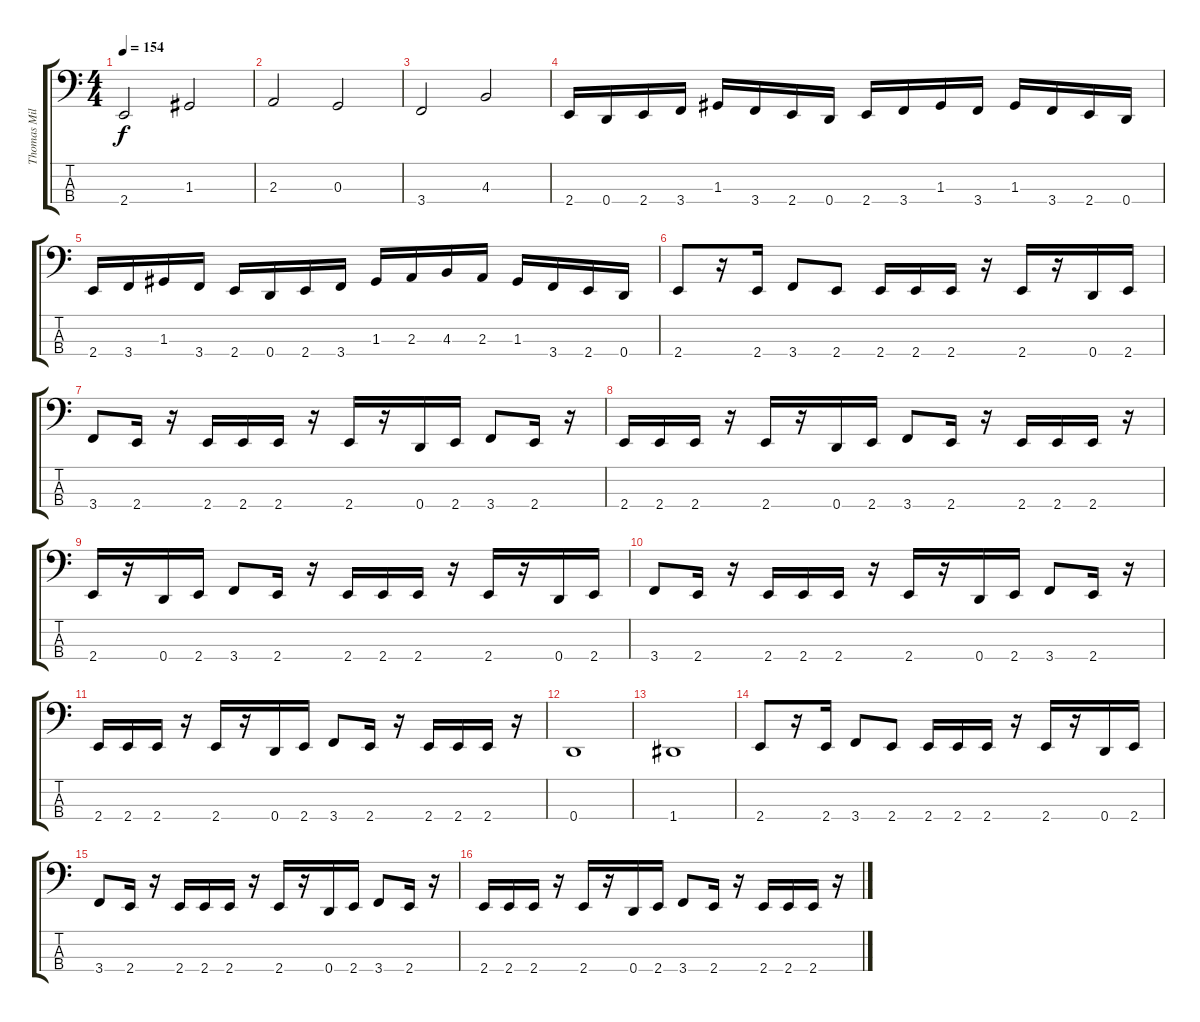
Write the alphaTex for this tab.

\track ("Thomas Miller (bass)" "Thomas Mil") {instrument slapbass2}
\staff {score tabs}
\tuning (F2 C2 G1 D1) {hide}
\ts (4 4)
\tempo 154
\clef f4
\ks c
2.4.2{dy f} 1.3.2 |
2.3.2 0.3.2 |
3.4.2 4.3.2 |
2.4.16 0.4.16 2.4.16 3.4.16 1.3.16 3.4.16 2.4.16 0.4.16 2.4.16 3.4.16 1.3.16 3.4.16 1.3.16 3.4.16 2.4.16 0.4.16 |
2.4.16 3.4.16 1.3.16 3.4.16 2.4.16 0.4.16 2.4.16 3.4.16 1.3.16 2.3.16 4.3.16 2.3.16 1.3.16 3.4.16 2.4.16 0.4.16 |
2.4.8 r.16 2.4.16 3.4.8 2.4.8 2.4.16 2.4.16 2.4.16 r.16 2.4.16 r.16 0.4.16 2.4.16 |
3.4.8 2.4.16 r.16 2.4.16 2.4.16 2.4.16 r.16 2.4.16 r.16 0.4.16 2.4.16 3.4.8 2.4.16 r.16 |
2.4.16 2.4.16 2.4.16 r.16 2.4.16 r.16 0.4.16 2.4.16 3.4.8 2.4.16 r.16 2.4.16 2.4.16 2.4.16 r.16 |
2.4.16 r.16 0.4.16 2.4.16 3.4.8 2.4.16 r.16 2.4.16 2.4.16 2.4.16 r.16 2.4.16 r.16 0.4.16 2.4.16 |
3.4.8 2.4.16 r.16 2.4.16 2.4.16 2.4.16 r.16 2.4.16 r.16 0.4.16 2.4.16 3.4.8 2.4.16 r.16 |
2.4.16 2.4.16 2.4.16 r.16 2.4.16 r.16 0.4.16 2.4.16 3.4.8 2.4.16 r.16 2.4.16 2.4.16 2.4.16 r.16 |
0.4.1 |
1.4.1 |
2.4.8 r.16 2.4.16 3.4.8 2.4.8 2.4.16 2.4.16 2.4.16 r.16 2.4.16 r.16 0.4.16 2.4.16 |
3.4.8 2.4.16 r.16 2.4.16 2.4.16 2.4.16 r.16 2.4.16 r.16 0.4.16 2.4.16 3.4.8 2.4.16 r.16 |
2.4.16 2.4.16 2.4.16 r.16 2.4.16 r.16 0.4.16 2.4.16 3.4.8 2.4.16 r.16 2.4.16 2.4.16 2.4.16 r.16
